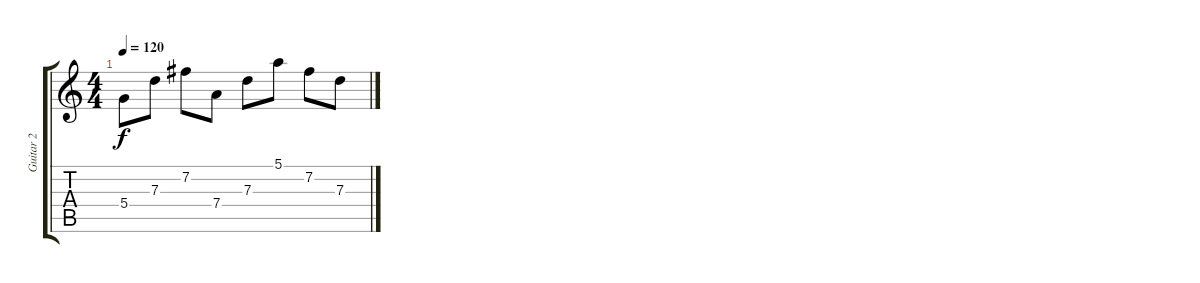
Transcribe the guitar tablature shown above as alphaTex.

\track ("Guitar 2" "Guitar 2") {instrument electricguitarclean}
\staff {score tabs}
\tuning (E4 B3 G3 D3 A2 D2) {hide}
\ts (4 4)
\tempo 120
\clef g2
\ks c
5.4.8{dy f} 7.3.8 7.2.8 7.4.8 7.3.8 5.1.8 7.2.8 7.3.8
